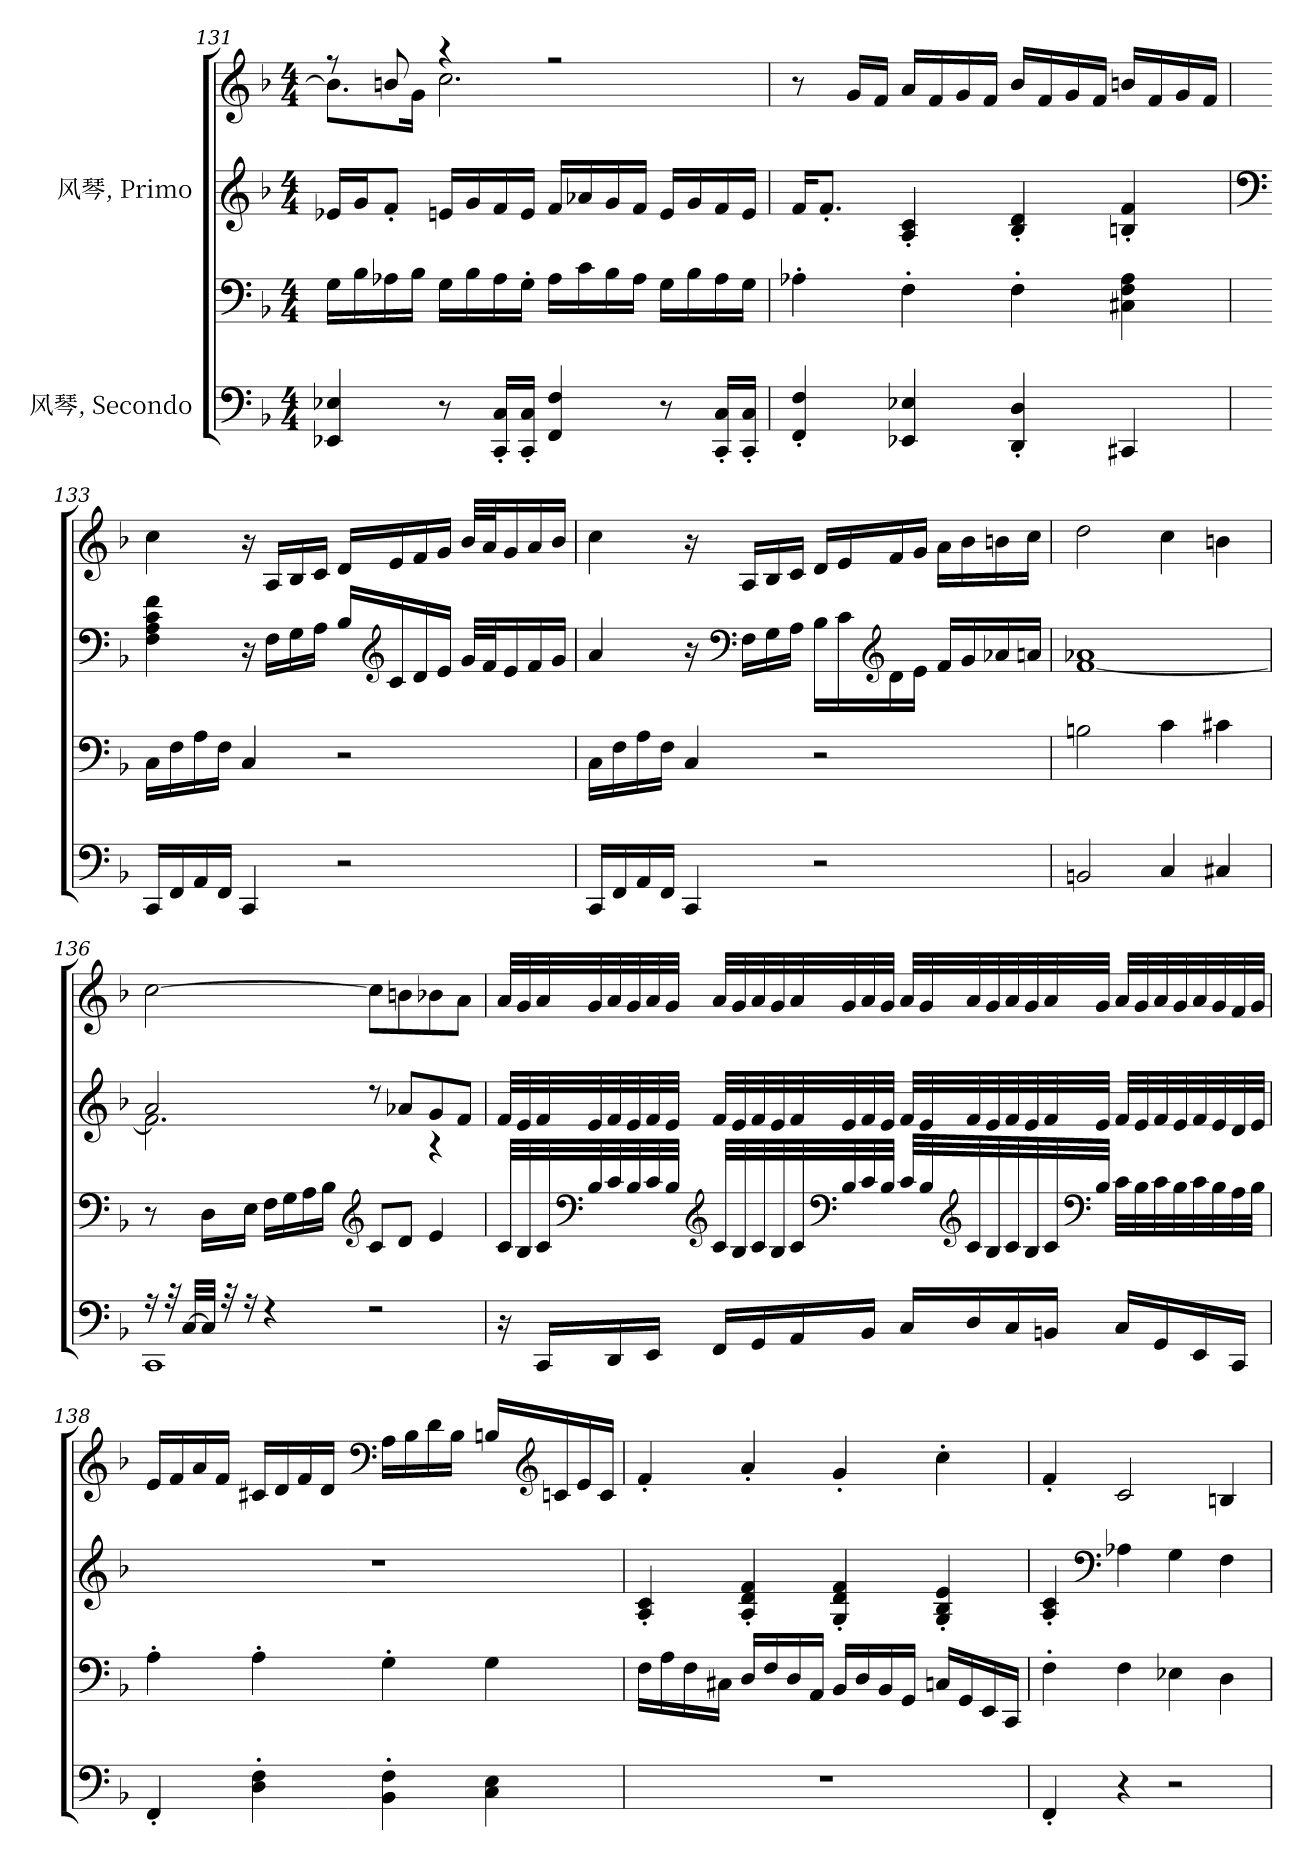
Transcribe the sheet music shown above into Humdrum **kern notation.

**kern	**kern	**kern	**kern
*part2	*part2	*part1	*part1
*staff4	*staff3	*staff2	*staff1
*I"风琴, Secondo	*	*I"风琴, Primo	*
*clefF4	*clefF4	*clefG2	*clefG2
*k[b-]	*k[b-]	*k[b-]	*k[b-]
*M4/4	*M4/4	*M4/4	*M4/4
=131	=131	=131	=131
*	*	*	*^
4EE-X/ 4E-X/	16G\LL	16e-X/LL	8r	8.b-\L]
.	16B-\	16g/J	.	.
.	16A-X\	8f'/J	8bn/	.
.	16B-\JJ	.	.	16g\Jk
8r	16G\LL	16en/LL	4r	2.cc\
.	16B-\	16g/	.	.
16CC/' 16C/'LL	16A-\	16f/	.	.
16CC/' 16C/'JJ	16G'\JJ	16e/JJ	.	.
4FF/ 4F/	16A-\LL	16f/LL	2r	.
.	16c\	16a-X/	.	.
.	16B-\	16g/	.	.
.	16A-\JJ	16f/JJ	.	.
8r	16G\LL	16e/LL	.	.
.	16B-\	16g/	.	.
16CC/' 16C/'LL	16A-\	16f/	.	.
16CC/' 16C/'JJ	16G\JJ	16e/JJ	.	.
*	*	*	*v	*v
!!LO:LB:g=z
=132	=132	=132	=132
4FF/' 4F/'	4A-X'\	16f/KL	8r
.	.	8.f'/J	.
.	.	.	16g/LL
.	.	.	16f/JJ
4EE-X/ 4E-X/	4F'\	4A/' 4c/'	16a/LL
.	.	.	16f/
.	.	.	16g/
.	.	.	16f/JJ
4DD/' 4D/'	4F'\	4B-/' 4d/'	16b-/LL
.	.	.	16f/
.	.	.	16g/
.	.	.	16f/JJ
4CC#X/	4C#X\ 4F\ 4A-\	4Bn/' 4f/'	16bn/LL
.	.	.	16f/
.	.	.	16g/
.	.	.	16f/JJ
=133	=133	=133	=133
*	*	*clefF4	*
16CC/LL	16C\LL	4F\ 4A\ 4c\ 4f\	4cc\
16FF/	16F\	.	.
16AA/	16A\	.	.
16FF/JJ	16F\JJ	.	.
4CC/	4C/	16r	16r
.	.	16F\LL	16A/LL
.	.	16G\	16B-/
.	.	16A\JJ	16c/JJ
2r	2r	16B-/LL	16d/LL
*	*	*clefG2	*
.	.	16c/	16e/
.	.	16d/	16f/
.	.	16e/JJ	16g/JJ
.	.	32g/LLL	32b-/LLL
.	.	32f/J	32a/J
.	.	16e/	16g/
.	.	16f/	16a/
.	.	16g/JJ	16b-/JJ
!!LO:PB:g=z
=134	=134	=134	=134
16CC/LL	16C\LL	4a/	4cc\
16FF/	16F\	.	.
16AA/	16A\	.	.
16FF/JJ	16F\JJ	.	.
4CC/	4C/	16r	16r
*	*	*clefF4	*
.	.	16F\LL	16A/LL
.	.	16G\	16B-/
.	.	16A\JJ	16c/JJ
2r	2r	16B-\LL	16d/LL
.	.	16c\	16e/
*	*	*clefG2	*
.	.	16d\	16f/
.	.	16e\JJ	16g/JJ
.	.	16f/LL	16a\LL
.	.	16g/	16b-\
.	.	16a-X/	16bn\
.	.	16an/JJ	16cc\JJ
=135	=135	=135	=135
*	*	*^	*
2BBn/	2Bn\	1a-X	[1f	2dd\
4C/	4c\	.	.	4cc\
4C#X/	4c#X\	.	.	4bn\
!!LO:LB:g=z
=136	=136	=136	=136	=136
*^	*	*	*	*
16r	1CC	8r	2a/	2.f\]	[2cc\
32r	.	.	.	.	.
[32C/LLL	.	.	.	.	.
32C/JJJ]	.	16D\LL	.	.	.
32r	.	.	.	.	.
16r	.	16E\JJ	.	.	.
4r	.	16F\LL	.	.	.
.	.	16G\	.	.	.
.	.	16A\	.	.	.
.	.	16B-\JJ	.	.	.
*	*	*clefG2	*	*	*
2r	.	8c/L	8r	.	8cc\L]
.	.	8d/J	8a-X/L	.	8bn\
.	.	4e/	8g/	4r	8b-X\
.	.	.	8f/J	.	8a\J
*v	*v	*	*v	*v	*
!!LO:LB:g=z
=137	=137	=137	=137
16r	32c/LLL	32f/LLL	32a/LLL
.	32B-/	32e/	32g/
16CC/LL	32c/	32f/	32a/
*	*clefF4	*	*
.	32B-/	32e/	32g/
16DD/	32c/	32f/	32a/
.	32B-/	32e/	32g/
16EE/JJ	32c/	32f/	32a/
.	32B-/JJJ	32e/JJJ	32g/JJJ
*	*clefG2	*	*
16FF/LL	32c/LLL	32f/LLL	32a/LLL
.	32B-/	32e/	32g/
16GG/	32c/	32f/	32a/
.	32B-/	32e/	32g/
16AA/	32c/	32f/	32a/
*	*clefF4	*	*
.	32B-/	32e/	32g/
16BB-/JJ	32c/	32f/	32a/
.	32B-/JJJ	32e/JJJ	32g/JJJ
16C/LL	32c/LLL	32f/LLL	32a/LLL
.	32B-/	32e/	32g/
*	*clefG2	*	*
16D/	32c/	32f/	32a/
.	32B-/	32e/	32g/
16C/	32c/	32f/	32a/
.	32B-/	32e/	32g/
16BBn/JJ	32c/	32f/	32a/
*	*clefF4	*	*
.	32B-/JJJ	32e/JJJ	32g/JJJ
16C/LL	32c\LLL	32f/LLL	32a/LLL
.	32B-\	32e/	32g/
16GG/	32c\	32f/	32a/
.	32B-\	32e/	32g/
16EE/	32c\	32f/	32a/
.	32B-\	32e/	32g/
16CC/JJ	32A\	32d/	32f/
.	32B-\JJJ	32e/JJJ	32g/JJJ
!!LO:PB:g=z
=138	=138	=138	=138
4FF'/	4A'\	1r	16e/LL
.	.	.	16f/
.	.	.	16a/
.	.	.	16f/JJ
4D\' 4F\'	4A'\	.	16c#X/LL
.	.	.	16d/
.	.	.	16f/
.	.	.	16d/JJ
*	*	*	*clefF4
4BB-\' 4F\'	4G'\	.	16A\LL
.	.	.	16B-\
.	.	.	16d\
.	.	.	16B-\JJ
4C\ 4E\	4G\	.	16Bn/LL
*	*	*	*clefG2
.	.	.	16cn/
.	.	.	16e/
.	.	.	16c/JJ
=139	=139	=139	=139
1r	16F\LL	4A/' 4c/'	4f'/
.	16A\	.	.
.	16F\	.	.
.	16C#X\JJ	.	.
.	16D/LL	4A/' 4d/' 4f/'	4a'/
.	16F/	.	.
.	16D/	.	.
.	16AA/JJ	.	.
.	16BB-/LL	4G/' 4d/' 4f/'	4g'/
.	16D/	.	.
.	16BB-/	.	.
.	16GG/JJ	.	.
.	16Cn/LL	4G/' 4B-/' 4e/'	4cc'\
.	16GG/	.	.
.	16EE/	.	.
.	16CC/JJ	.	.
!!LO:LB:g=z
=140	=140	=140	=140
4FF'/	4F'\	4A/' 4c/'	4f'/
*	*	*clefF4	*
4r	4F\	4A-X\	2c/
2r	4E-X\	4G\	.
.	4D\	4F\	4Bn/
=	=	=	=
*-	*-	*-	*-
